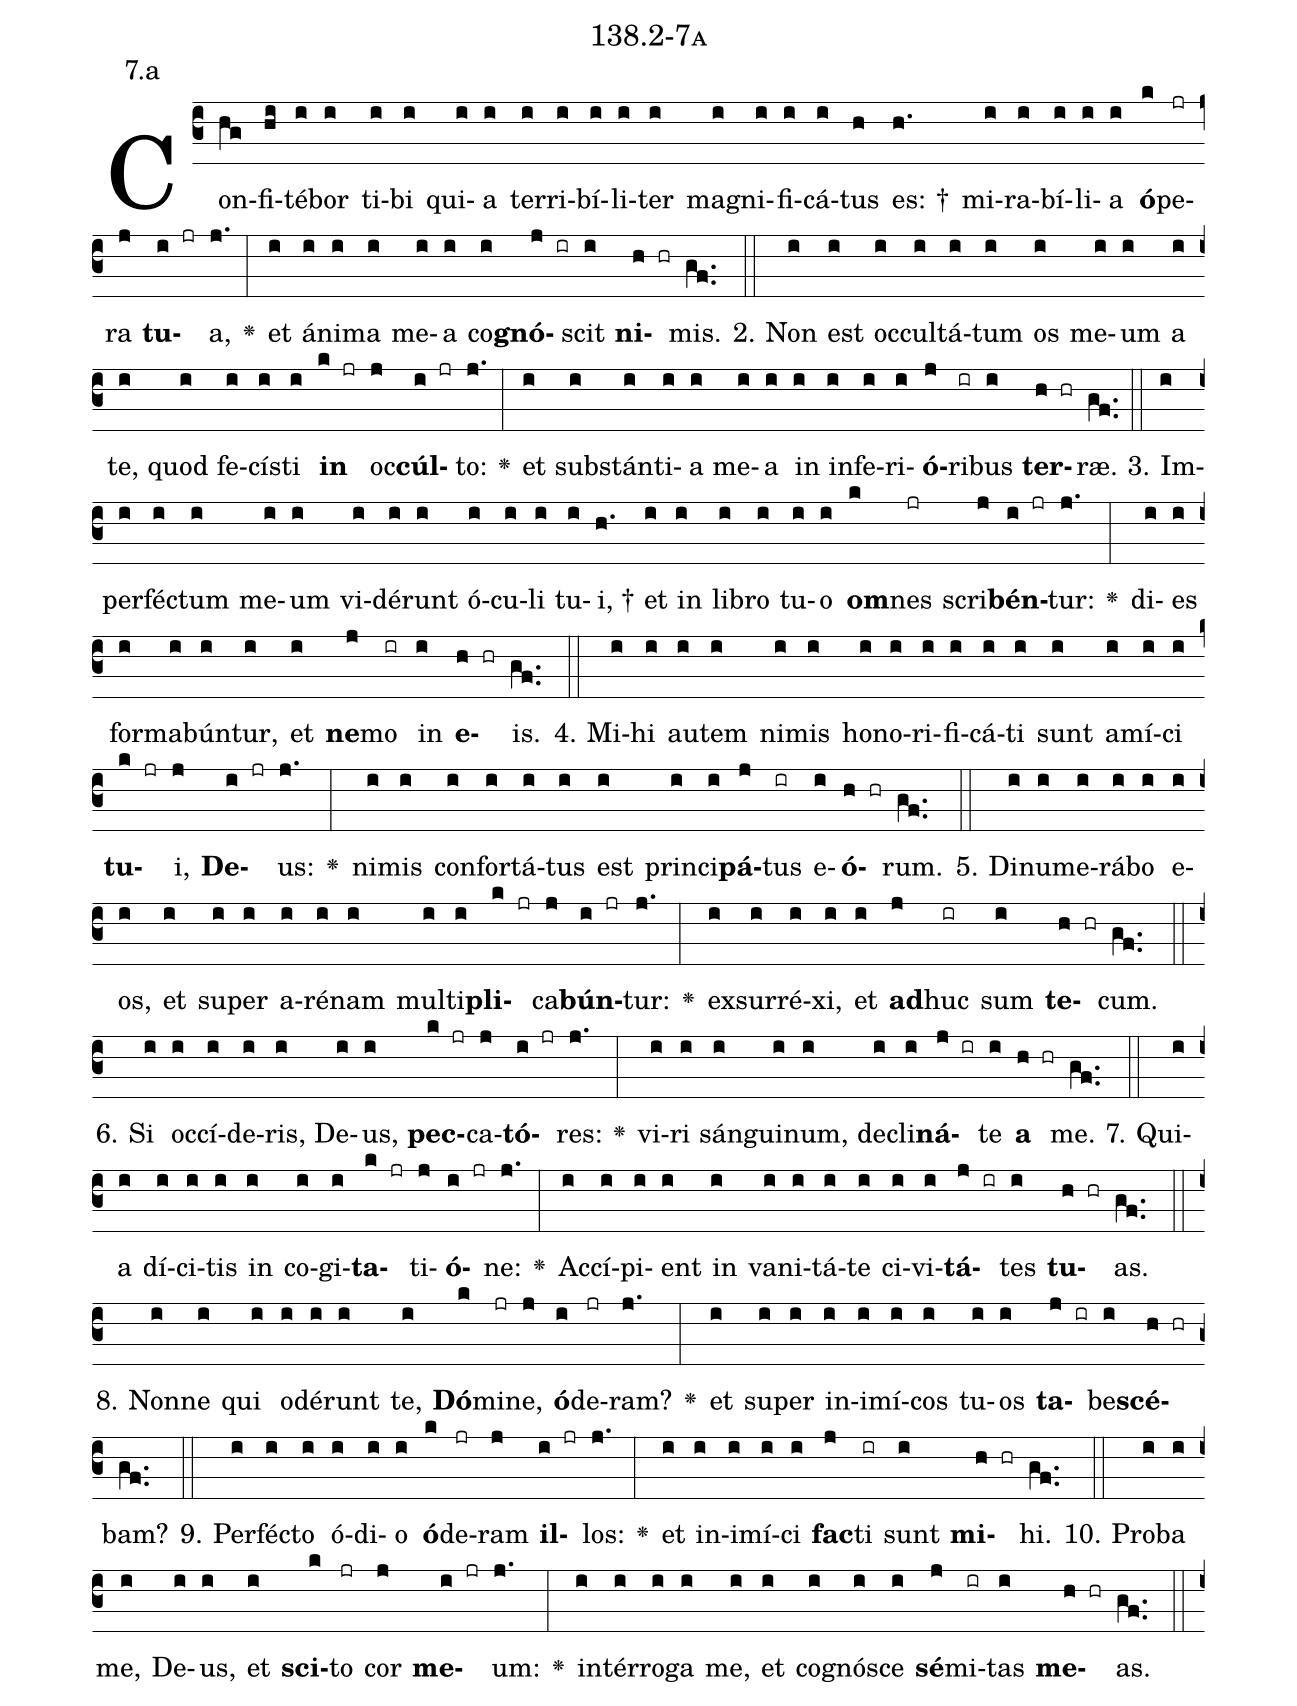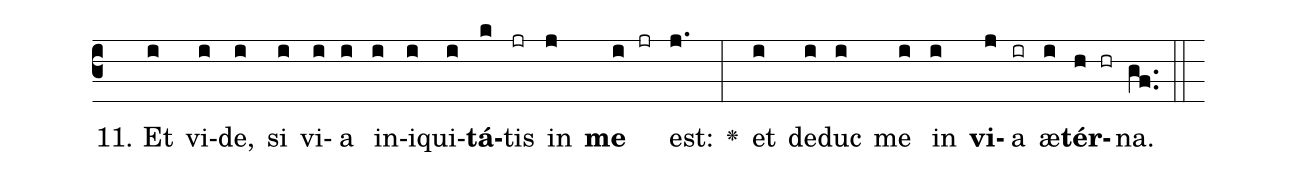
name: 138.2-7a;
annotation: 7.a;
%%
(c3)Con(hg)fi(hi)té(i)bor(i) ti(i)bi(i) qui(i)a(i) ter(i)ri(i)bí(i)li(i)ter(i) ma(i)gni(i)fi(i)cá(i)tus(h) es: †(h.) mi(i)ra(i)bí(i)li(i)a(i) <b>ó</b>(k)pe(jr)ra(j) <b>tu</b>(i jr)a,(j.) <v>\greheightstar</v>(:) et(i) á(i)ni(i)ma(i) me(i)a(i) co(i)<b>gnó</b>(j ir)scit(i) <b>ni</b>(h hr)mis.(gf..) (::)
2. Non(i) est(i) oc(i)cul(i)tá(i)tum(i) os(i) me(i)um(i) a(i) te,(i) quod(i) fe(i)cís(i)ti(i) <b>in</b>(k jr) oc(j)<b>cúl</b>(i jr)to:(j.) <v>\greheightstar</v>(:) et(i) sub(i)stán(i)ti(i)a(i) me(i)a(i) in(i) in(i)fe(i)ri(i)<b>ó</b>(j)ri(ir)bus(i) <b>ter</b>(h hr)ræ.(gf..) (::)
3. Im(i)per(i)féc(i)tum(i) me(i)um(i) vi(i)dé(i)runt(i) ó(i)cu(i)li(i) tu(i)i, †(h.) et(i) in(i) li(i)bro(i) tu(i)o(i) <b>om</b>(k)nes(jr) scri(j)<b>bén</b>(i jr)tur:(j.) <v>\greheightstar</v>(:) di(i)es(i) for(i)ma(i)bún(i)tur,(i) et(i) <b>ne</b>(j)mo(ir) in(i) <b>e</b>(h hr)is.(gf..) (::)
4. Mi(i)hi(i) au(i)tem(i) ni(i)mis(i) ho(i)no(i)ri(i)fi(i)cá(i)ti(i) sunt(i) a(i)mí(i)ci(i) <b>tu</b>(k jr)i,(j) <b>De</b>(i jr)us:(j.) <v>\greheightstar</v>(:) ni(i)mis(i) con(i)for(i)tá(i)tus(i) est(i) prin(i)ci(i)<b>pá</b>(j)tus(ir) e(i)<b>ó</b>(h hr)rum.(gf..) (::)
5. Di(i)nu(i)me(i)rá(i)bo(i) e(i)os,(i) et(i) su(i)per(i) a(i)ré(i)nam(i) mul(i)ti(i)<b>pli</b>(k jr)ca(j)<b>bún</b>(i jr)tur:(j.) <v>\greheightstar</v>(:) ex(i)sur(i)ré(i)xi,(i) et(i) <b>ad</b>(j)huc(ir) sum(i) <b>te</b>(h hr)cum.(gf..) (::)
6. Si(i) oc(i)cí(i)de(i)ris,(i) De(i)us,(i) <b>pec</b>(k jr)ca(j)<b>tó</b>(i jr)res:(j.) <v>\greheightstar</v>(:) vi(i)ri(i) sán(i)gui(i)num,(i) de(i)cli(i)<b>ná</b>(j ir)te(i) <b>a</b>(h hr) me.(gf..) (::)
7. Qui(i)a(i) dí(i)ci(i)tis(i) in(i) co(i)gi(i)<b>ta</b>(k jr)ti(j)<b>ó</b>(i jr)ne:(j.) <v>\greheightstar</v>(:) Ac(i)cí(i)pi(i)ent(i) in(i) va(i)ni(i)tá(i)te(i) ci(i)vi(i)<b>tá</b>(j ir)tes(i) <b>tu</b>(h hr)as.(gf..) (::)
8. Non(i)ne(i) qui(i) o(i)dé(i)runt(i) te,(i) <b>Dó</b>(k)mi(jr)ne,(j) <b>ó</b>(i)de(jr)ram?(j.) <v>\greheightstar</v>(:) et(i) su(i)per(i) in(i)i(i)mí(i)cos(i) tu(i)os(i) <b>ta</b>(j ir)be(i)<b>scé</b>(h hr)bam?(gf..) (::)
9. Per(i)féc(i)to(i) ó(i)di(i)o(i) <b>ó</b>(k)de(jr)ram(j) <b>il</b>(i jr)los:(j.) <v>\greheightstar</v>(:) et(i) in(i)i(i)mí(i)ci(i) <b>fac</b>(j)ti(ir) sunt(i) <b>mi</b>(h hr)hi.(gf..) (::)
10. Pro(i)ba(i) me,(i) De(i)us,(i) et(i) <b>sci</b>(k)to(jr) cor(j) <b>me</b>(i jr)um:(j.) <v>\greheightstar</v>(:) in(i)tér(i)ro(i)ga(i) me,(i) et(i) co(i)gnó(i)sce(i) <b>sé</b>(j)mi(ir)tas(i) <b>me</b>(h hr)as.(gf..) (::)
11. Et(i) vi(i)de,(i) si(i) vi(i)a(i) in(i)i(i)qui(i)<b>tá</b>(k)tis(jr) in(j) <b>me</b>(i jr) est:(j.) <v>\greheightstar</v>(:) et(i) de(i)duc(i) me(i) in(i) <b>vi</b>(j)a(ir) æ(i)<b>tér</b>(h hr)na.(gf..) (::)
